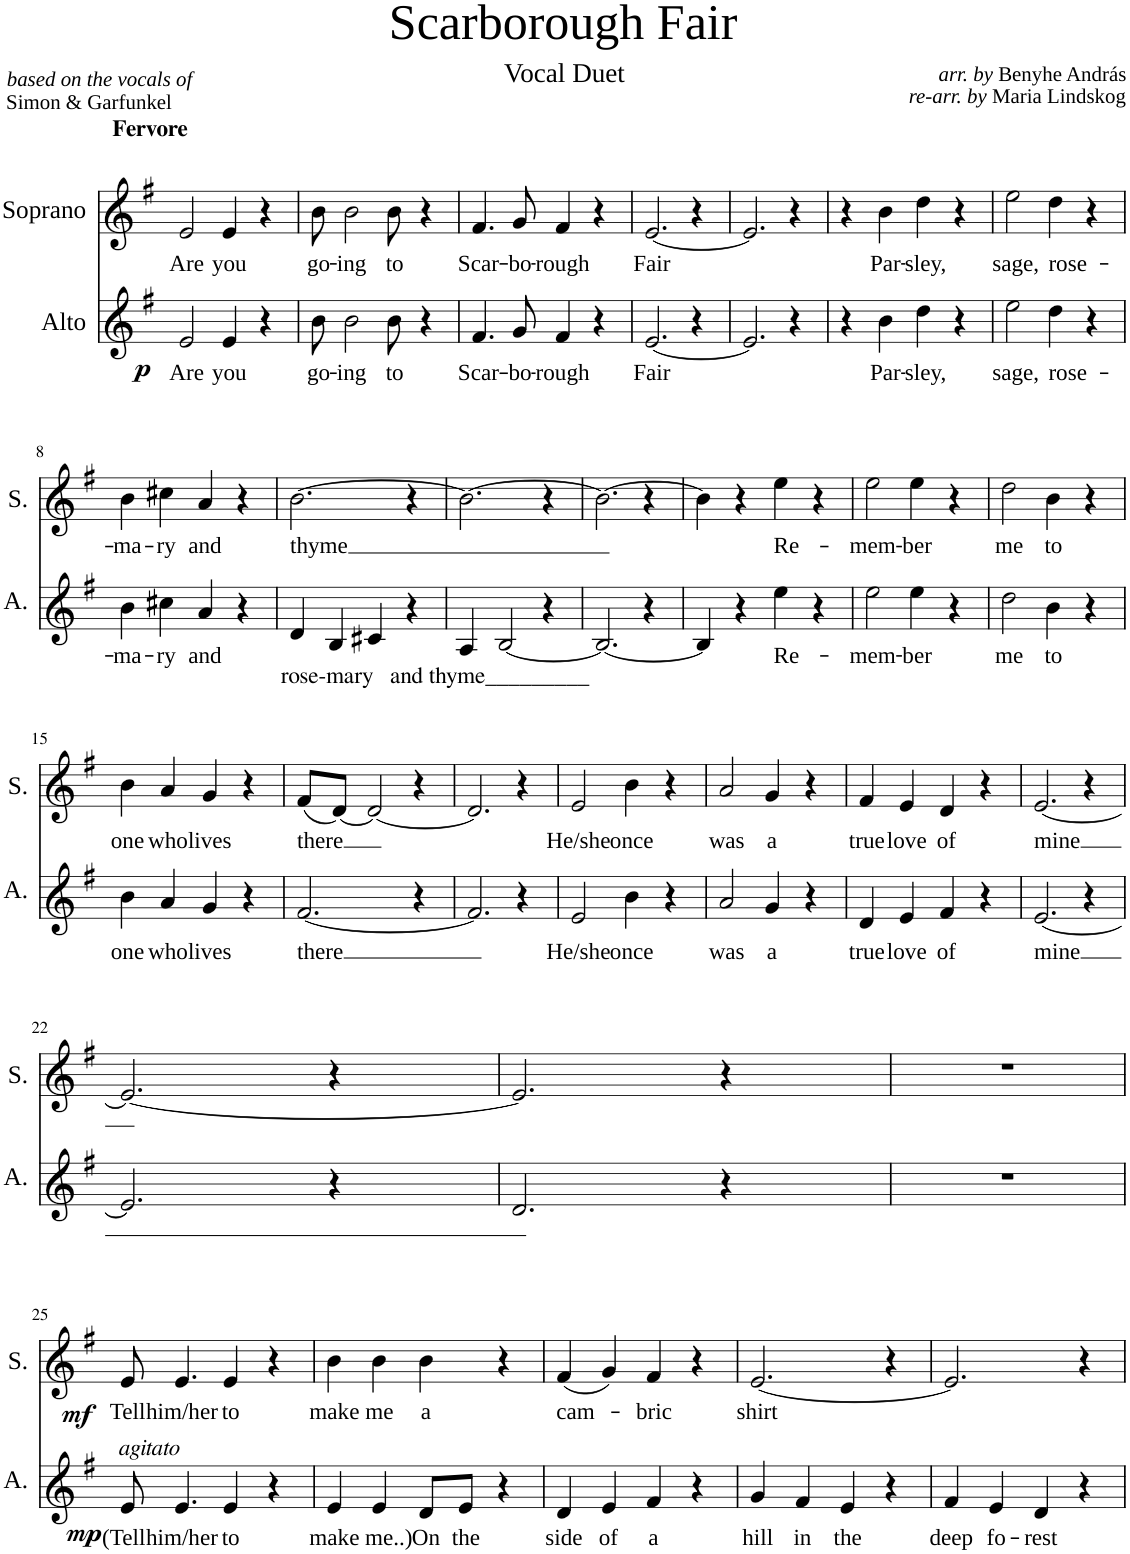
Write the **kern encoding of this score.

**kern	**text	**dynam	**kern	**text	**dynam
*part2	*part2	*part2	*part1	*part1	*part1
*staff2	*staff2	*staff2	*staff1	*staff1	*staff1
*I"Alto	*	*	*I"Soprano	*	*
*I'A.	*	*	*I'S.	*	*
*clefG2	*	*	*clefG2	*	*
*k[f#]	*	*	*k[f#]	*	*
=1	=1	=1	=1	=1	=1
!	!	!	!LO:TX:a:B:t=Fervore	!	!
!	!LO:LY:b	!LO:DY:b	!	!LO:LY:b	!
2e/	Are	p	2e/	Are	.
!	!LO:LY:b	!	!	!LO:LY:b	!
4e/	you	.	4e/	you	.
4r	.	.	4r	.	.
=2	=2	=2	=2	=2	=2
!	!LO:LY:b	!	!	!LO:LY:b	!
8b\	go-	.	8b\	go-	.
!	!LO:LY:b	!	!	!LO:LY:b	!
2b\	-ing	.	2b\	-ing	.
!	!LO:LY:b	!	!	!LO:LY:b	!
8b\	to	.	8b\	to	.
4r	.	.	4r	.	.
=3	=3	=3	=3	=3	=3
!	!LO:LY:b	!	!	!LO:LY:b	!
4.f#/	Scar-	.	4.f#/	Scar-	.
!	!LO:LY:b	!	!	!LO:LY:b	!
8g/	-bo-	.	8g/	-bo-	.
!	!LO:LY:b	!	!	!LO:LY:b	!
4f#/	-rough	.	4f#/	-rough	.
4r	.	.	4r	.	.
=4	=4	=4	=4	=4	=4
!	!LO:LY:b	!	!	!LO:LY:b	!
[2.e/	Fair	.	[2.e/	Fair	.
4r	.	.	4r	.	.
=5	=5	=5	=5	=5	=5
2.e/]	.	.	2.e/]	.	.
4r	.	.	4r	.	.
=6	=6	=6	=6	=6	=6
4r	.	.	4r	.	.
!	!LO:LY:b	!	!	!LO:LY:b	!
4b\	Par-	.	4b\	Par-	.
!	!LO:LY:b	!	!	!LO:LY:b	!
4dd\	-sley,	.	4dd\	-sley,	.
4r	.	.	4r	.	.
=7	=7	=7	=7	=7	=7
!	!LO:LY:b	!	!	!LO:LY:b	!
2ee\	sage,	.	2ee\	sage,	.
!	!LO:LY:b	!	!	!LO:LY:b	!
4dd\	rose-	.	4dd\	rose-	.
4r	.	.	4r	.	.
!!LO:LB:g=z
=8	=8	=8	=8	=8	=8
!	!LO:LY:b	!	!	!LO:LY:b	!
4b\	-ma-	.	4b\	-ma-	.
!	!LO:LY:b	!	!	!LO:LY:b	!
4cc#X\	-ry	.	4cc#X\	-ry	.
!	!LO:LY:b	!	!	!LO:LY:b	!
4a/	and	.	4a/	and	.
4r	.	.	4r	.	.
=9	=9	=9	=9	=9	=9
!LO:TX:b:t=rose-mary   and thyme_________	!	!	!	!	!
!	!	!	!	!LO:LY:b	!
4d/	.	.	[2.b\	thyme	.
4B/	.	.	.	.	.
4c#X/	.	.	.	.	.
4r	.	.	4r	.	.
=10	=10	=10	=10	=10	=10
4A/	.	.	2.b\_	.	.
[2B/	.	.	.	.	.
4r	.	.	4r	.	.
=11	=11	=11	=11	=11	=11
2.B/_	.	.	2.b\_	.	.
4r	.	.	4r	.	.
=12	=12	=12	=12	=12	=12
4B/]	.	.	4b\]	.	.
4r	.	.	4r	.	.
!	!LO:LY:b	!	!	!LO:LY:b	!
4ee\	Re-	.	4ee\	Re-	.
4r	.	.	4r	.	.
=13	=13	=13	=13	=13	=13
!	!LO:LY:b	!	!	!LO:LY:b	!
2ee\	-mem-	.	2ee\	-mem-	.
!	!LO:LY:b	!	!	!LO:LY:b	!
4ee\	-ber	.	4ee\	-ber	.
4r	.	.	4r	.	.
=14	=14	=14	=14	=14	=14
!	!LO:LY:b	!	!	!LO:LY:b	!
2dd\	me	.	2dd\	me	.
!	!LO:LY:b	!	!	!LO:LY:b	!
4b\	to	.	4b\	to	.
4r	.	.	4r	.	.
!!LO:LB:g=z
=15	=15	=15	=15	=15	=15
!	!LO:LY:b	!	!	!LO:LY:b	!
4b\	one	.	4b\	one	.
!	!LO:LY:b	!	!	!LO:LY:b	!
4a/	who	.	4a/	who	.
!	!LO:LY:b	!	!	!LO:LY:b	!
4g/	lives	.	4g/	lives	.
4r	.	.	4r	.	.
=16	=16	=16	=16	=16	=16
!	!LO:LY:b	!	!	!LO:LY:b	!
[2.f#/	there	.	(8f#/L	there	.
.	.	.	[8d/J)	.	.
.	.	.	2d/_	.	.
4r	.	.	4r	.	.
=17	=17	=17	=17	=17	=17
2.f#/]	.	.	2.d/]	.	.
4r	.	.	4r	.	.
=18	=18	=18	=18	=18	=18
!	!LO:LY:b	!	!	!LO:LY:b	!
2e/	He/she	.	2e/	He/she	.
!	!LO:LY:b	!	!	!LO:LY:b	!
4b\	once	.	4b\	once	.
4r	.	.	4r	.	.
=19	=19	=19	=19	=19	=19
!	!LO:LY:b	!	!	!LO:LY:b	!
2a/	was	.	2a/	was	.
!	!LO:LY:b	!	!	!LO:LY:b	!
4g/	a	.	4g/	a	.
4r	.	.	4r	.	.
=20	=20	=20	=20	=20	=20
!	!LO:LY:b	!	!	!LO:LY:b	!
4d/	true	.	4f#/	true	.
!	!LO:LY:b	!	!	!LO:LY:b	!
4e/	love	.	4e/	love	.
!	!LO:LY:b	!	!	!LO:LY:b	!
4f#/	of	.	4d/	of	.
4r	.	.	4r	.	.
=21	=21	=21	=21	=21	=21
!	!LO:LY:b	!	!	!LO:LY:b	!
[2.e/	mine	.	[2.e/	mine	.
4r	.	.	4r	.	.
!!LO:LB:g=z
=22	=22	=22	=22	=22	=22
2.e/]	.	.	2.e/_	.	.
4r	.	.	4r	.	.
=23	=23	=23	=23	=23	=23
2.d/	.	.	2.e/]	.	.
4r	.	.	4r	.	.
=24	=24	=24	=24	=24	=24
1r	.	.	1r	.	.
!!LO:LB:g=z
=25	=25	=25	=25	=25	=25
!	!	!	!LO:TX:b:i:t=agitato	!	!
!	!LO:LY:b	!LO:DY:b	!	!LO:LY:b	!LO:DY:b
8e/	(Tell	mp	8e/	Tell	mf
!	!LO:LY:b	!	!	!LO:LY:b	!
4.e/	him/her	.	4.e/	him/her	.
!	!LO:LY:b	!	!	!LO:LY:b	!
4e/	to	.	4e/	to	.
4r	.	.	4r	.	.
=26	=26	=26	=26	=26	=26
!	!LO:LY:b	!	!	!LO:LY:b	!
4e/	make	.	4b\	make	.
!	!LO:LY:b	!	!	!LO:LY:b	!
4e/	me..)	.	4b\	me	.
!	!LO:LY:b	!	!	!LO:LY:b	!
8d/L	On	.	4b\	a	.
!	!LO:LY:b	!	!	!	!
8e/J	the	.	.	.	.
4r	.	.	4r	.	.
=27	=27	=27	=27	=27	=27
!	!LO:LY:b	!	!	!LO:LY:b	!
4d/	side	.	(4f#/	cam-	.
!	!LO:LY:b	!	!	!	!
4e/	of	.	4g/)	.	.
!	!LO:LY:b	!	!	!LO:LY:b	!
4f#/	a	.	4f#/	-bric	.
4r	.	.	4r	.	.
=28	=28	=28	=28	=28	=28
!	!LO:LY:b	!	!	!LO:LY:b	!
4g/	hill	.	[2.e/	shirt	.
!	!LO:LY:b	!	!	!	!
4f#/	in	.	.	.	.
!	!LO:LY:b	!	!	!	!
4e/	the	.	.	.	.
4r	.	.	4r	.	.
=29	=29	=29	=29	=29	=29
!	!LO:LY:b	!	!	!	!
4f#/	deep	.	2.e/]	.	.
!	!LO:LY:b	!	!	!	!
4e/	fo-	.	.	.	.
!	!LO:LY:b	!	!	!	!
4d/	-rest	.	.	.	.
4r	.	.	4r	.	.
=	=	=	=	=	=
*-	*-	*-	*-	*-	*-
